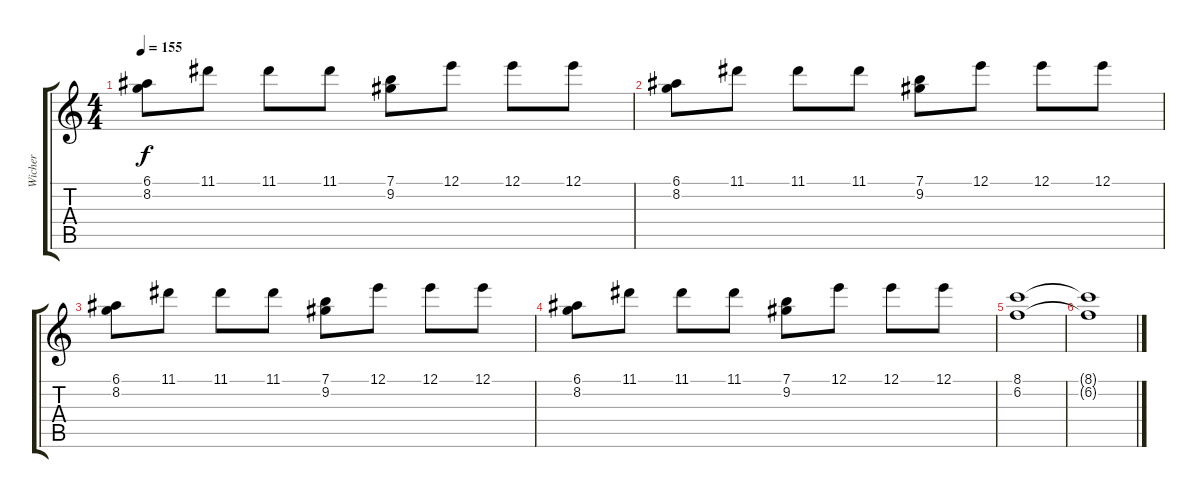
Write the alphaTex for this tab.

\track ("Wicher" "Wicher") {instrument distortionguitar}
\staff {score tabs}
\tuning (E4 B3 G3 D3 A2 E2) {hide}
\ts (4 4)
\tempo 155
\clef g2
\ks c
(6.1 8.2).8{dy f} 11.1.8 11.1.8 11.1.8 (7.1 9.2).8 12.1.8 12.1.8 12.1.8 |
(6.1 8.2).8 11.1.8 11.1.8 11.1.8 (7.1 9.2).8 12.1.8 12.1.8 12.1.8 |
(6.1 8.2).8 11.1.8 11.1.8 11.1.8 (7.1 9.2).8 12.1.8 12.1.8 12.1.8 |
(6.1 8.2).8 11.1.8 11.1.8 11.1.8 (7.1 9.2).8 12.1.8 12.1.8 12.1.8 |
(8.1 6.2).1 |
(8.1{t} 6.2{t}).1
